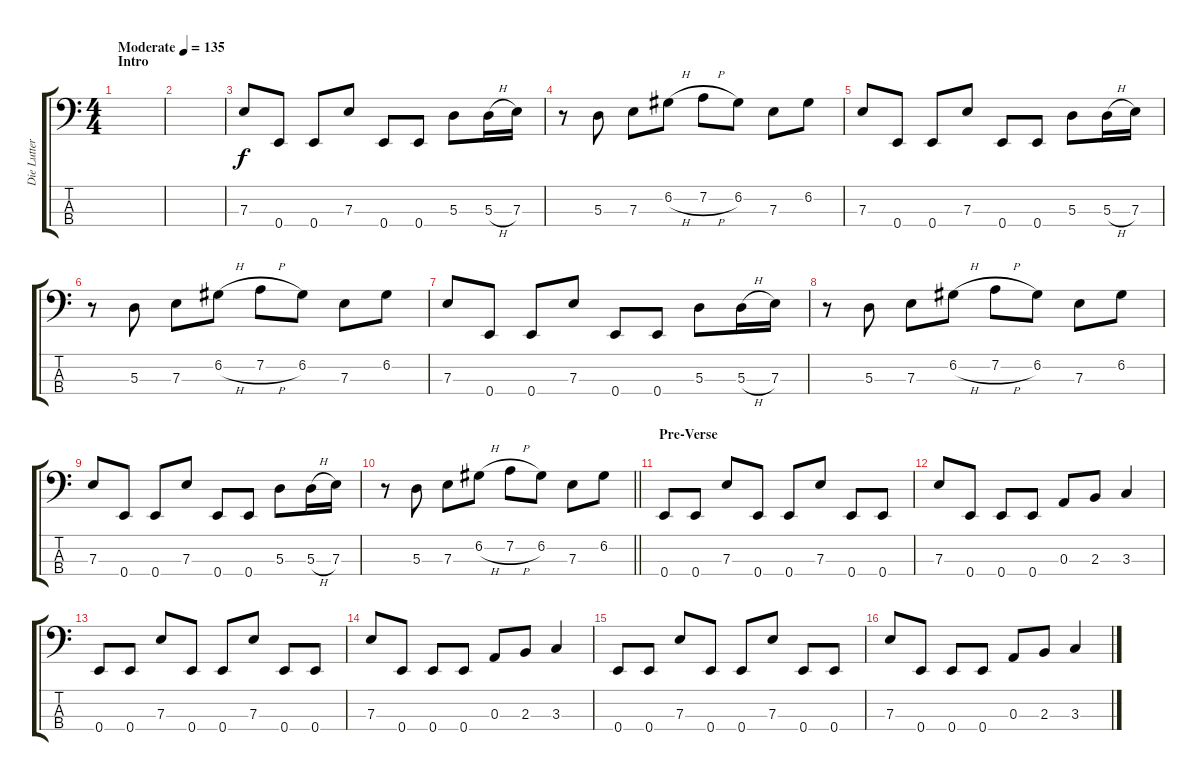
\track ("Die Lutter" "Die Lutter") {instrument electricbasspick}
\staff {score tabs}
\tuning (G2 D2 A1 E1) {hide}
\ts (4 4)
\section ("" "Intro")
\tempo (135 "Moderate")
\clef f4
\ks c
|
|
7.3.8 0.4.8 0.4.8 7.3.8 0.4.8 0.4.8 5.3.8 5.3{h}.16 7.3.16 |
r.8 5.3.8 7.3.8 6.2{h}.8 7.2{h}.8 6.2.8 7.3.8 6.2.8 |
7.3.8 0.4.8 0.4.8 7.3.8 0.4.8 0.4.8 5.3.8 5.3{h}.16 7.3.16 |
r.8 5.3.8 7.3.8 6.2{h}.8 7.2{h}.8 6.2.8 7.3.8 6.2.8 |
7.3.8 0.4.8 0.4.8 7.3.8 0.4.8 0.4.8 5.3.8 5.3{h}.16 7.3.16 |
r.8 5.3.8 7.3.8 6.2{h}.8 7.2{h}.8 6.2.8 7.3.8 6.2.8 |
7.3.8 0.4.8 0.4.8 7.3.8 0.4.8 0.4.8 5.3.8 5.3{h}.16 7.3.16 |
\barLineRight lightlight
r.8 5.3.8 7.3.8 6.2{h}.8 7.2{h}.8 6.2.8 7.3.8 6.2.8 |
\section ("" "Pre-Verse")
0.4.8 0.4.8 7.3.8 0.4.8 0.4.8 7.3.8 0.4.8 0.4.8 |
7.3.8 0.4.8 0.4.8 0.4.8 0.3.8 2.3.8 3.3.4 |
0.4.8 0.4.8 7.3.8 0.4.8 0.4.8 7.3.8 0.4.8 0.4.8 |
7.3.8 0.4.8 0.4.8 0.4.8 0.3.8 2.3.8 3.3.4 |
0.4.8 0.4.8 7.3.8 0.4.8 0.4.8 7.3.8 0.4.8 0.4.8 |
7.3.8 0.4.8 0.4.8 0.4.8 0.3.8 2.3.8 3.3.4
